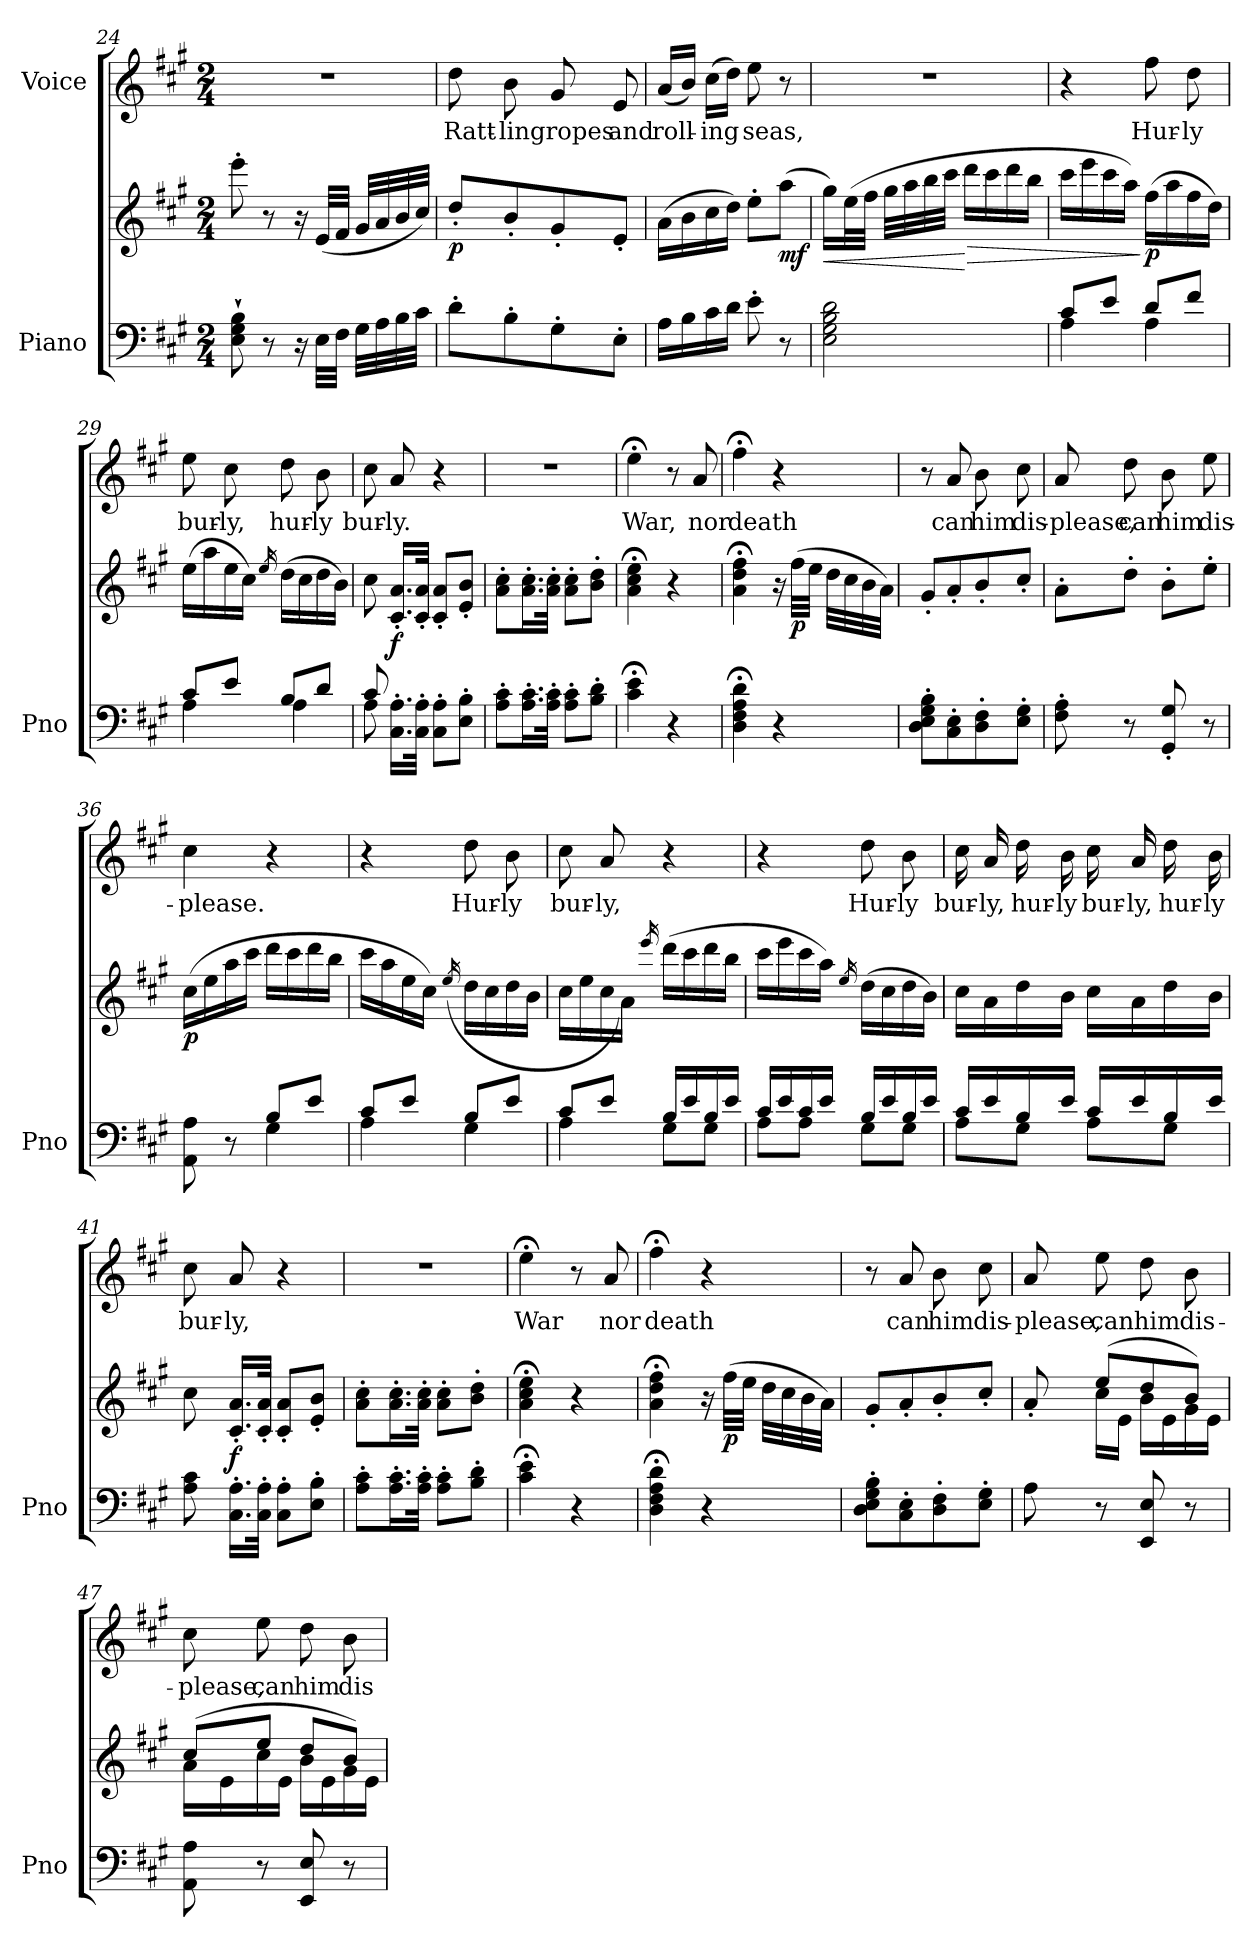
**kern	**kern	**dynam	**kern	**text
*part2	*part2	*part2	*part1	*part1
*staff3	*staff2	*staff2/3	*staff1	*staff1
*I"Piano	*	*	*I"Voice	*
*I'Pno	*	*	*	*
*clefF4	*clefG2	*	*clefG2	*
*k[f#c#g#]	*k[f#c#g#]	*	*k[f#c#g#]	*
*M2/4	*M2/4	*	*M2/4	*
=24	=24	=24	=24	=24
8E\` 8G#\` 8B\`	8eee'\	.	2r	.
8r	8r	.	.	.
16r	16r	.	.	.
32E\LLL	(32e/LLL	.	.	.
32F#\JJJ	32f#/JJJ	.	.	.
32G#\LLL	32g#/LLL	.	.	.
32A\	32a/	.	.	.
32B\	32b/	.	.	.
32c#\JJJ	32cc#/JJJ)	.	.	.
=25	=25	=25	=25	=25
!	!	!LO:DY:b	!	!
8d'\L	8dd'/L	p	8dd\	Ratt-
8B'\	8b'/	.	8b\	-ling
8G#'\	8g#'/	.	8g#/	ropes
8E'\J	8e'/J	.	8e/	and
=26	=26	=26	=26	=26
16A\LL	(16a\LL	.	(16a/LL	roll-
16B\	16b\	.	16b/JJ)	.
16c#\	16cc#\	.	(16cc#\LL	-ing
16d\JJ	16dd\JJ)	.	16dd\JJ)	.
8e'\	8ee'\L	.	8ee\	seas,
!	!	!LO:DY:b	!	!
8r	(8aa\J	mf	8r	.
=27	=27	=27	=27	=27
!	!	!LO:HP:b	!	!
2E\ 2G#\ 2B\ 2d\	16gg#\LL)	<	2r	.
.	(32ee\L	.	.	.
.	32ff#\JJJ	.	.	.
.	32gg#\LLL	.	.	.
.	32aa\	.	.	.
.	32bb\	.	.	.
.	32ccc#\JJJ	.	.	.
!	!	!LO:HP:n=1:b	!	!
.	16ddd\LL	[ >	.	.
.	16ccc#\	.	.	.
.	16ddd\	.	.	.
.	16bb\JJ	.	.	.
=28	=28	=28	=28	=28
*^	*	*	*	*
8c#/L	4A\	16ccc#\LL	.	4r	.
.	.	16eee\	.	.	.
8e/J	.	16ccc#\	.	.	.
.	.	16aa\JJ)	.	.	.
!	!	!	!LO:DY:n=1:b	!	!
8d/L	4A\	(16ff#\LL	] p	8ff#\	Hur-
.	.	16aa\	.	.	.
8f#/J	.	16ff#\	.	8dd\	-ly
.	.	16dd\JJ)	.	.	.
=29	=29	=29	=29	=29	=29
8c#/L	4A\	(16ee\LL	.	8ee\	bur-
.	.	16aa\	.	.	.
8e/J	.	16ee\	.	8cc#\	-ly,
.	.	16cc#\JJ)	.	.	.
.	.	16qee/	.	.	.
8B/L	4A\	(16dd\LL	.	8dd\	hur-
.	.	16cc#\	.	.	.
8d/J	.	16dd\	.	8b\	-ly
.	.	16b\JJ)	.	.	.
=30	=30	=30	=30	=30	=30
8c#/	8A\	8cc#\	.	8cc#\	bur-
!	!	!	!LO:DY:b	!	!
16.C#\' 16.A\'LL	4.ryy	16.c#/' 16.a/'LL	f	8a/	-ly.
32C#\' 32A\'JJk	.	32c#/' 32a/'JJk	.	.	.
8C#\' 8A\'L	.	8c#/' 8a/'L	.	4r	.
8E\' 8B\'J	.	8e/' 8b/'J	.	.	.
*v	*v	*	*	*	*
=31	=31	=31	=31	=31
8A\' 8c#\'L	8a\' 8cc#\'L	.	2r	.
16.A\' 16.c#\'L	16.a\' 16.cc#\'L	.	.	.
32A\' 32c#\'JJk	32a\' 32cc#\'JJk	.	.	.
8A\' 8c#\'L	8a\' 8cc#\'L	.	.	.
8B\' 8d\'J	8b\' 8dd\'J	.	.	.
=32	=32	=32	=32	=32
4c#\;< 4e\;<	4a\;< 4cc#\;< 4ee\;<	.	4ee;<\	War,
4r	4r	.	8r	.
.	.	.	8a/	nor
=33	=33	=33	=33	=33
4D\;< 4F#\;< 4A\;< 4d\;<	4a\;< 4dd\;< 4ff#\;<	.	4ff#;<\	death
4r	16r	.	4r	.
!	!	!LO:DY:b	!	!
.	(32ff#\LLL	p	.	.
.	32ee\JJJ	.	.	.
.	32dd\LLL	.	.	.
.	32cc#\	.	.	.
.	32b\	.	.	.
.	32a\JJJ)	.	.	.
=34	=34	=34	=34	=34
8D\' 8E\' 8G#\' 8B\'L	8g#'/L	.	8r	.
8C#\' 8E\'	8a'/	.	8a/	can
8D\' 8F#\'	8b'/	.	8b\	him
8E\' 8G#\'J	8cc#'/J	.	8cc#\	dis-
=35	=35	=35	=35	=35
8F#\' 8A\'	8a'\L	.	8a/	-please,
8r	8dd'\J	.	8dd\	can
8GG#/' 8G#/'	8b'\L	.	8b\	him
8r	8ee'\J	.	8ee\	dis-
=36	=36	=36	=36	=36
*^	*	*	*	*
!	!	!	!LO:DY:b	!	!
8AA\ 8A\	4ryy	(16cc#\LL	p	4cc#\	-please.
.	.	16ee\	.	.	.
8r	.	16aa\	.	.	.
.	.	16ccc#\JJ	.	.	.
8B/L	4G#\	16ddd\LL	.	4r	.
.	.	16ccc#\	.	.	.
8e/J	.	16ddd\	.	.	.
.	.	16bb\JJ	.	.	.
=37	=37	=37	=37	=37	=37
8c#/L	4A\	16ccc#\LL	.	4r	.
.	.	16aa\	.	.	.
8e/J	.	16ee\	.	.	.
.	.	16cc#\JJ)	.	.	.
.	.	(>16qee/	.	.	.
8B/L	4G#\	16dd\LL	.	8dd\	Hur-
.	.	16cc#\	.	.	.
8e/J	.	16dd\	.	8b\	-ly
.	.	16b\JJ	.	.	.
=38	=38	=38	=38	=38	=38
8c#/L	4A\	16cc#\LL	.	8cc#\	bur-
.	.	16ee\	.	.	.
8e/J	.	16cc#\	.	8a/	-ly,
.	.	16a\JJ)	.	.	.
.	.	16qeee/	.	.	.
16B/LL	8G#\L	(16ddd\LL	.	4r	.
16e/	.	16ccc#\	.	.	.
16B/	8G#\J	16ddd\	.	.	.
16e/JJ	.	16bb\JJ	.	.	.
=39	=39	=39	=39	=39	=39
16c#/LL	8A\L	16ccc#\LL	.	4r	.
16e/	.	16eee\	.	.	.
16c#/	8A\J	16ccc#\	.	.	.
16e/JJ	.	16aa\JJ)	.	.	.
.	.	16qee/	.	.	.
16B/LL	8G#\L	(16dd\LL	.	8dd\	Hur-
16e/	.	16cc#\	.	.	.
16B/	8G#\J	16dd\	.	8b\	-ly
16e/JJ	.	16b\JJ)	.	.	.
=40	=40	=40	=40	=40	=40
16c#/LL	8A\L	16cc#\LL	.	16cc#\	bur-
16e/	.	16a\	.	16a/	-ly,
16B/	8G#\J	16dd\	.	16dd\	hur-
16e/JJ	.	16b\JJ	.	16b\	-ly
16c#/LL	8A\L	16cc#\LL	.	16cc#\	bur-
16e/	.	16a\	.	16a/	-ly,
16B/	8G#\J	16dd\	.	16dd\	hur-
16e/JJ	.	16b\JJ	.	16b\	-ly
*v	*v	*	*	*	*
=41	=41	=41	=41	=41
8A\ 8c#\	8cc#\	.	8cc#\	bur-
!	!	!LO:DY:b	!	!
16.C#\' 16.A\'LL	16.c#/' 16.a/'LL	f	8a/	-ly,
32C#\' 32A\'JJk	32c#/' 32a/'JJk	.	.	.
8C#\' 8A\'L	8c#/' 8a/'L	.	4r	.
8E\' 8B\'J	8e/' 8b/'J	.	.	.
=42	=42	=42	=42	=42
8A\' 8c#\'L	8a\' 8cc#\'L	.	2r	.
16.A\' 16.c#\'L	16.a\' 16.cc#\'L	.	.	.
32A\' 32c#\'JJk	32a\' 32cc#\'JJk	.	.	.
8A\' 8c#\'L	8a\' 8cc#\'L	.	.	.
8B\' 8d\'J	8b\' 8dd\'J	.	.	.
=43	=43	=43	=43	=43
4c#\;< 4e\;<	4a\;< 4cc#\;< 4ee\;<	.	4ee;<\	War
4r	4r	.	8r	.
.	.	.	8a/	nor
=44	=44	=44	=44	=44
4D\;< 4F#\;< 4A\;< 4d\;<	4a\;< 4dd\;< 4ff#\;<	.	4ff#;<\	death
4r	16r	.	4r	.
!	!	!LO:DY:b	!	!
.	(32ff#\LLL	p	.	.
.	32ee\JJJ	.	.	.
.	32dd\LLL	.	.	.
.	32cc#\	.	.	.
.	32b\	.	.	.
.	32a\JJJ)	.	.	.
=45	=45	=45	=45	=45
8D\' 8E\' 8G#\' 8B\'L	8g#'/L	.	8r	.
8C#\' 8E\'	8a'/	.	8a/	can
8D\' 8F#\'	8b'/	.	8b\	him
8E\' 8G#\'J	8cc#'/J	.	8cc#\	dis-
=46	=46	=46	=46	=46
*	*^	*	*	*
8A\	8a'/	8ryy	.	8a/	-please,
8r	(8ee/L	16cc#\LL	.	8ee\	can
.	.	16e\JJ	.	.	.
8EE/ 8E/	8dd/	16b\LL	.	8dd\	him
.	.	16e\	.	.	.
8r	8b/J)	16g#\	.	8b\	dis-
.	.	16e\JJ	.	.	.
=47	=47	=47	=47	=47	=47
8AA\ 8A\	(8cc#/L	16a\LL	.	8cc#\	-please,
.	.	16e\	.	.	.
8r	8ee/J	16cc#\	.	8ee\	can
.	.	16e\JJ	.	.	.
8EE/ 8E/	8dd/L	16b\LL	.	8dd\	him
.	.	16e\	.	.	.
8r	8b/J)	16g#\	.	8b\	dis-
.	.	16e\JJ	.	.	.
*	*v	*v	*	*	*
=	=	=	=	=
*-	*-	*-	*-	*-
